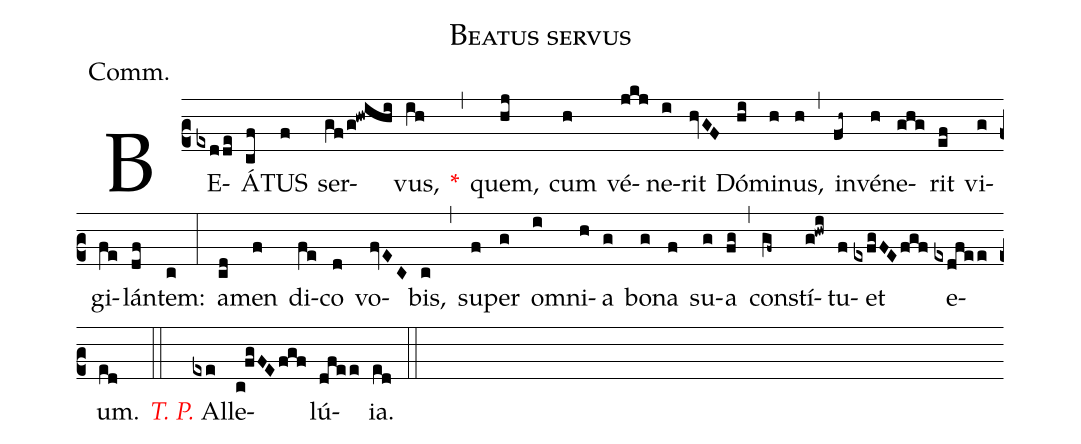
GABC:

name:Beatus servus;
annotation:Comm.;
mode:III.;
office-part:Communion;
%%
(c2) BE(exdde)Á(cf)TUS(f) ser(gf/g!hwihi)vus,(ih) <v>\red{*}</v>(,) quem,(hj) cum(h) vé(jkj)ne(i)rit(hvGF) Dó(hi)mi(h)nus,(h) (,) in(fh~)vé(h)ne(ghg)rit(ef) vi(g)gi(fe)lán(df)tem:(c) (:) a(cd)men(f) di(fe)co(d) vo(fvEC)bis,(c) (,) su(f)per(g) o(i)mni(h)a(g) bo(g)na(f) su(g)a(fg) (,) con(gf~)stí(g!hwi)tu(f)et(exfgFEfgf) e(exdfee)um.(ed) (::) <v>\redit{T. P.}</v> Al(exe)le(c!fgFEfgf)lú(dfee)ia.(ed) (::)
